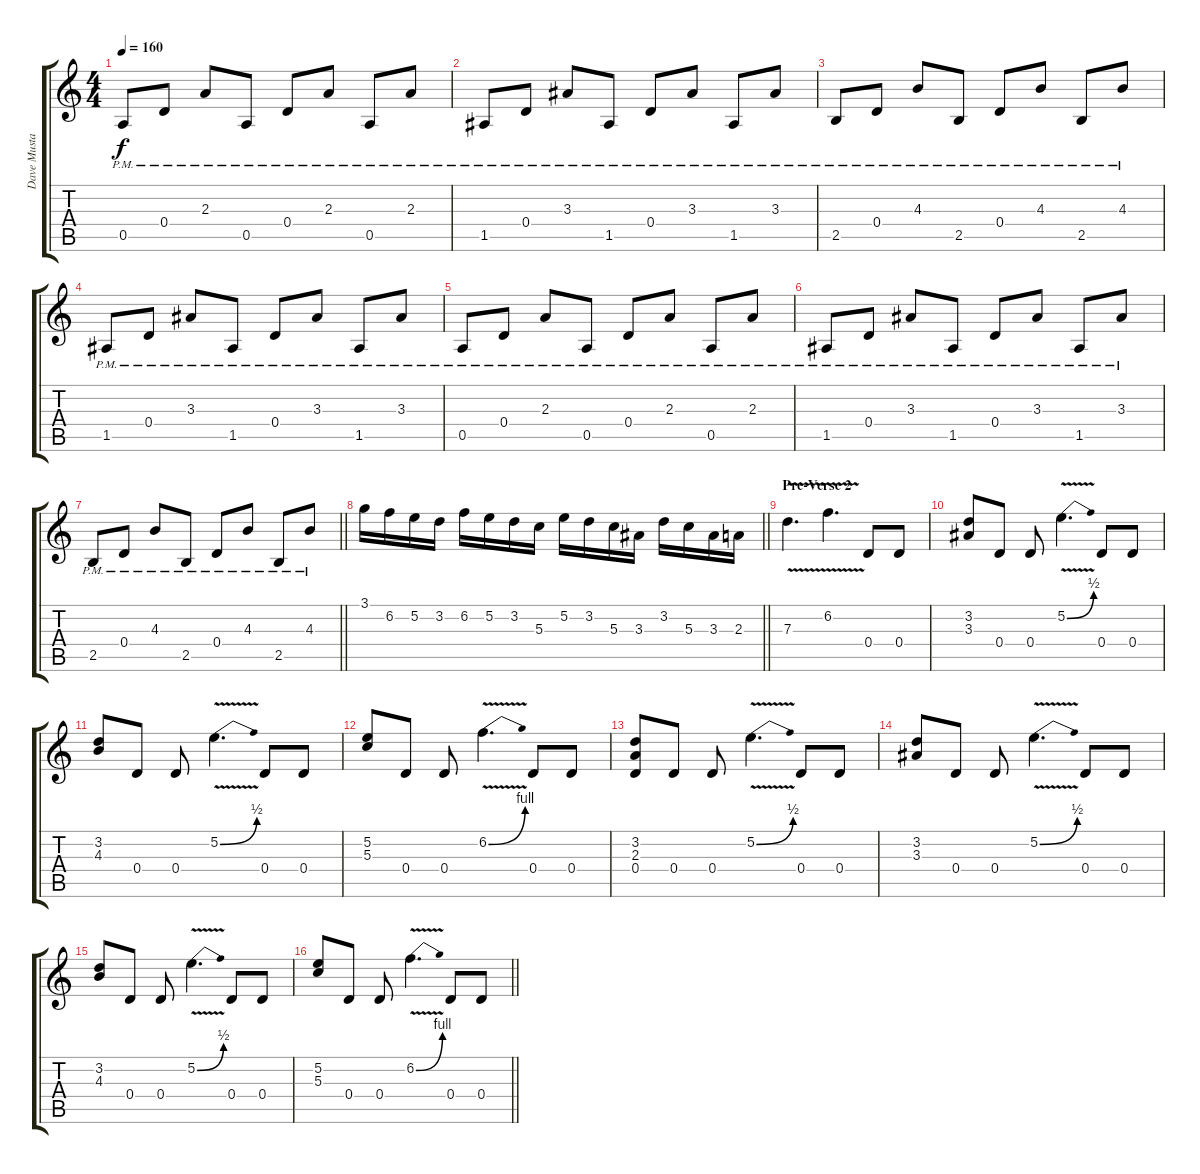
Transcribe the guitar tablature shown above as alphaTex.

\track ("Dave Mustaine" "Dave Musta") {instrument distortionguitar}
\staff {score tabs}
\tuning (E4 B3 G3 D3 A2 E2) {hide}
\ts (4 4)
\tempo 160
\clef g2
\ks c
0.5{pm}.8{dy f} 0.4{pm}.8 2.3{pm}.8 0.5{pm}.8 0.4{pm}.8 2.3{pm}.8 0.5{pm}.8 2.3{pm}.8 |
1.5{pm}.8 0.4{pm}.8 3.3{pm}.8 1.5{pm}.8 0.4{pm}.8 3.3{pm}.8 1.5{pm}.8 3.3{pm}.8 |
2.5{pm}.8 0.4{pm}.8 4.3{pm}.8 2.5{pm}.8 0.4{pm}.8 4.3{pm}.8 2.5{pm}.8 4.3{pm}.8 |
1.5{pm}.8 0.4{pm}.8 3.3{pm}.8 1.5{pm}.8 0.4{pm}.8 3.3{pm}.8 1.5{pm}.8 3.3{pm}.8 |
0.5{pm}.8 0.4{pm}.8 2.3{pm}.8 0.5{pm}.8 0.4{pm}.8 2.3{pm}.8 0.5{pm}.8 2.3{pm}.8 |
1.5{pm}.8 0.4{pm}.8 3.3{pm}.8 1.5{pm}.8 0.4{pm}.8 3.3{pm}.8 1.5{pm}.8 3.3{pm}.8 |
\barLineRight lightlight
2.5{pm}.8 0.4{pm}.8 4.3{pm}.8 2.5{pm}.8 0.4{pm}.8 4.3{pm}.8 2.5{pm}.8 4.3{pm}.8 |
\barLineRight lightlight
3.1.16 6.2.16 5.2.16 3.2.16 6.2.16 5.2.16 3.2.16 5.3.16 5.2.16 3.2.16 5.3.16 3.3.16 3.2.16 5.3.16 3.3.16 2.3.16 |
\section ("" "Pre-Verse 2")
7.3{v}.4{d} 6.2{v}.4{d} 0.4.8 0.4.8 |
(3.2 3.3).8 0.4.8 0.4.8 5.2{be (bend 0 0 60 2) v}.4{d} 0.4.8 0.4.8 |
(3.2 4.3).8 0.4.8 0.4.8 5.2{be (bend 0 0 60 2) v}.4{d} 0.4.8 0.4.8 |
(5.2 5.3).8 0.4.8 0.4.8 6.2{be (bend 0 0 60 4) v}.4{d} 0.4.8 0.4.8 |
(3.2 2.3 0.4).8 0.4.8 0.4.8 5.2{be (bend 0 0 60 2) v}.4{d} 0.4.8 0.4.8 |
(3.2 3.3).8 0.4.8 0.4.8 5.2{be (bend 0 0 60 2) v}.4{d} 0.4.8 0.4.8 |
(3.2 4.3).8 0.4.8 0.4.8 5.2{be (bend 0 0 60 2) v}.4{d} 0.4.8 0.4.8 |
\barLineRight lightlight
(5.2 5.3).8 0.4.8 0.4.8 6.2{be (bend 0 0 60 4) v}.4{d} 0.4.8 0.4.8
